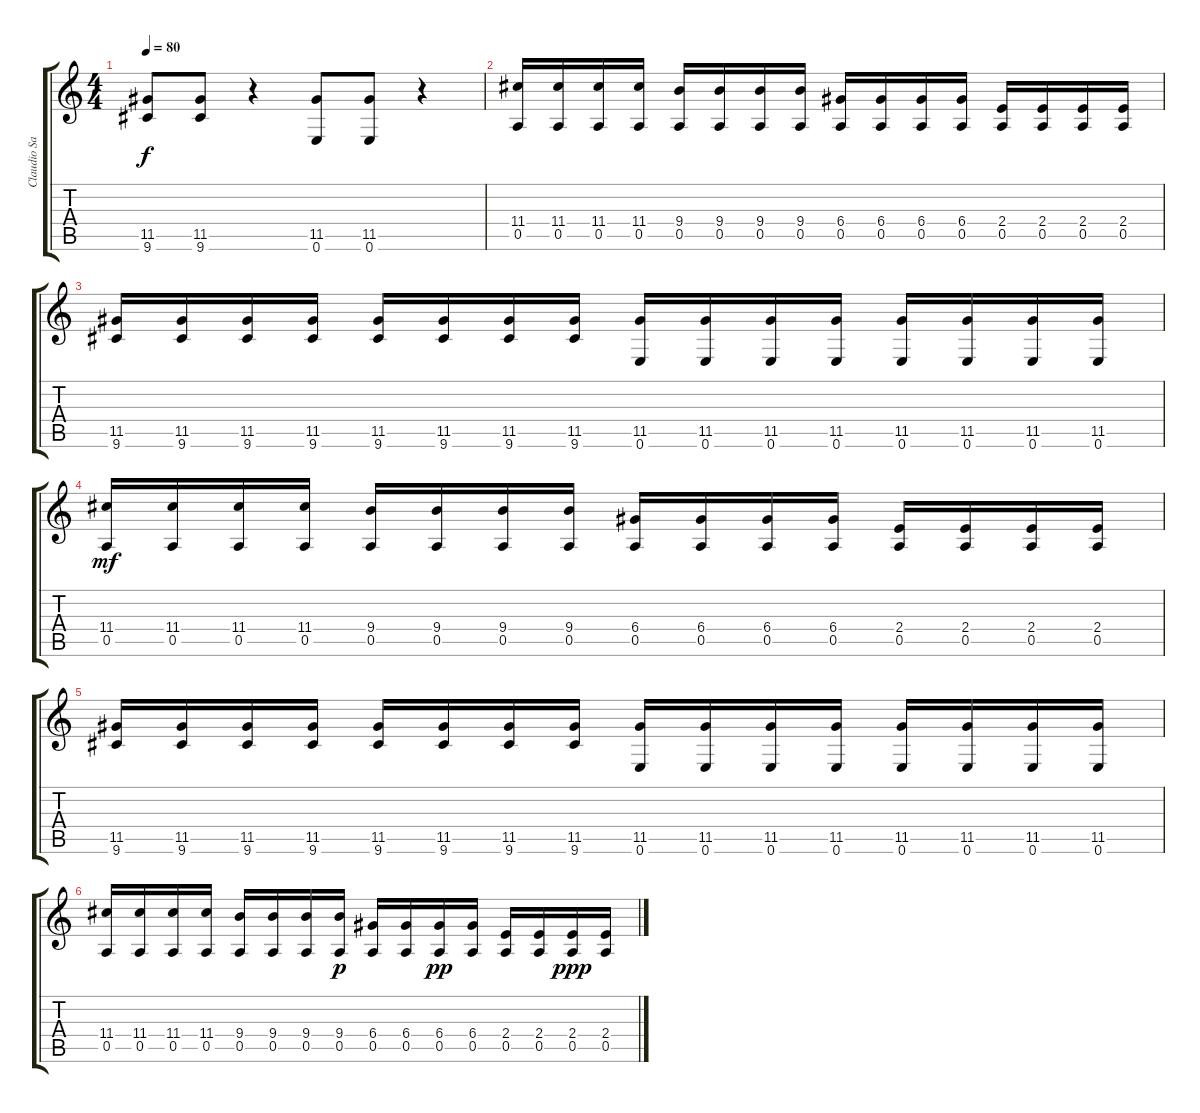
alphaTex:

\track ("Claudio Sanchez" "Claudio Sa") {instrument distortionguitar}
\staff {score tabs}
\tuning (E4 B3 G3 D3 A2 E2) {hide}
\ts (4 4)
\tempo 80
\clef g2
\ks c
(11.5 9.6).8{dy f} (11.5 9.6).8 r.4 (11.5 0.6).8 (11.5 0.6).8 r.4 |
(11.4 0.5).16 (11.4 0.5).16 (11.4 0.5).16 (11.4 0.5).16 (9.4 0.5).16 (9.4 0.5).16 (9.4 0.5).16 (9.4 0.5).16 (6.4 0.5).16 (6.4 0.5).16 (6.4 0.5).16 (6.4 0.5).16 (2.4 0.5).16 (2.4 0.5).16 (2.4 0.5).16 (2.4 0.5).16 |
(11.5 9.6).16 (11.5 9.6).16 (11.5 9.6).16 (11.5 9.6).16 (11.5 9.6).16 (11.5 9.6).16 (11.5 9.6).16 (11.5 9.6).16 (11.5 0.6).16 (11.5 0.6).16 (11.5 0.6).16 (11.5 0.6).16 (11.5 0.6).16 (11.5 0.6).16 (11.5 0.6).16 (11.5 0.6).16 |
(11.4 0.5).16{dy mf} (11.4 0.5).16 (11.4 0.5).16 (11.4 0.5).16 (9.4 0.5).16 (9.4 0.5).16 (9.4 0.5).16 (9.4 0.5).16 (6.4 0.5).16 (6.4 0.5).16 (6.4 0.5).16 (6.4 0.5).16 (2.4 0.5).16 (2.4 0.5).16 (2.4 0.5).16 (2.4 0.5).16 |
(11.5 9.6).16 (11.5 9.6).16 (11.5 9.6).16 (11.5 9.6).16 (11.5 9.6).16 (11.5 9.6).16 (11.5 9.6).16 (11.5 9.6).16 (11.5 0.6).16 (11.5 0.6).16 (11.5 0.6).16 (11.5 0.6).16 (11.5 0.6).16 (11.5 0.6).16 (11.5 0.6).16 (11.5 0.6).16 |
(11.4 0.5).16 (11.4 0.5).16 (11.4 0.5).16 (11.4 0.5).16 (9.4 0.5).16 (9.4 0.5).16 (9.4 0.5).16 (9.4 0.5).16{dy p} (6.4 0.5).16 (6.4 0.5).16 (6.4 0.5).16{dy pp} (6.4 0.5).16 (2.4 0.5).16 (2.4 0.5).16 (2.4 0.5).16{dy ppp} (2.4 0.5).16
